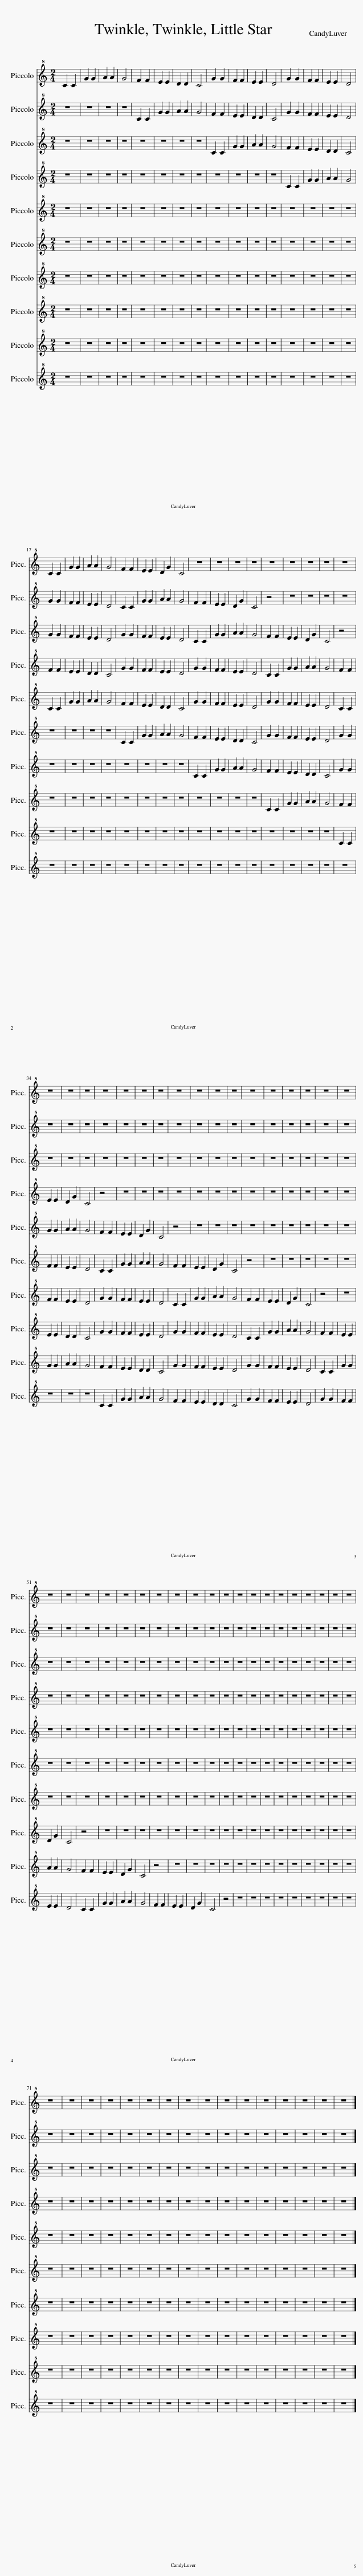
X:1
%%score 1 2 3 4 5 6 7 8 9 10
L:1/8
M:2/4
I:linebreak $
K:C
V:1 treble+8
V:2 treble+8
V:3 treble+8
V:4 treble+8
V:5 treble+8
V:6 treble+8
V:7 treble+8
V:8 treble+8
V:9 treble+8
V:10 treble+8
V:1
 C2 C2 | G2 G2 | A2 A2 | G4 | F2 F2 | %5
 E2 E2 | D2 D2 | C4 | G2 G2 | F2 F2 | %10
 E2 E2 | D4 | G2 G2 | F2 F2 | E2 E2 | %15
 D4 |$ C2 C2 | G2 G2 | A2 A2 | G4 | %20
 F2 F2 | E2 E2 | D2 G2 | C4 | z4 | %25
 z4 | z4 | z4 | z4 | z4 | %30
 z4 | z4 | z4 |$ z4 | z4 | %35
 z4 | z4 | z4 | z4 | z4 | %40
 z4 | z4 | z4 | z4 | z4 | %45
 z4 | z4 | z4 | z4 | z4 |$ %50
 z4 | z4 | z4 | z4 | z4 | %55
 z4 | z4 | z4 | z4 | z4 | %60
 z4 | z4 | z4 | z4 | z4 | %65
 z4 | z4 | z4 | z4 | z4 |$ %70
 z4 | z4 | z4 | z4 | z4 | %75
 z4 | z4 | z4 | z4 | z4 | %80
 z4 | z4 | z4 | z4 | z4 | %85
 z4 |] %86
V:2
 z4 | z4 | z4 | z4 | C2 C2 | %5
 G2 G2 | A2 A2 | G4 | F2 F2 | E2 E2 | %10
 D2 D2 | C4 | G2 G2 | F2 F2 | E2 E2 | %15
 D4 |$ G2 G2 | F2 F2 | E2 E2 | D4 | %20
 C2 C2 | G2 G2 | A2 A2 | G4 | F2 F2 | %25
 E2 E2 | D2 G2 | C4 | z4 | z4 | %30
 z4 | z4 | z4 |$ z4 | z4 | %35
 z4 | z4 | z4 | z4 | z4 | %40
 z4 | z4 | z4 | z4 | z4 | %45
 z4 | z4 | z4 | z4 | z4 |$ %50
 z4 | z4 | z4 | z4 | z4 | %55
 z4 | z4 | z4 | z4 | z4 | %60
 z4 | z4 | z4 | z4 | z4 | %65
 z4 | z4 | z4 | z4 | z4 |$ %70
 z4 | z4 | z4 | z4 | z4 | %75
 z4 | z4 | z4 | z4 | z4 | %80
 z4 | z4 | z4 | z4 | z4 | %85
 z4 |] %86
V:3
 z4 | z4 | z4 | z4 | z4 | %5
 z4 | z4 | z4 | C2 C2 | G2 G2 | %10
 A2 A2 | G4 | F2 F2 | E2 E2 | D2 D2 | %15
 C4 |$ G2 G2 | F2 F2 | E2 E2 | D4 | %20
 G2 G2 | F2 F2 | E2 E2 | D4 | C2 C2 | %25
 G2 G2 | A2 A2 | G4 | F2 F2 | E2 E2 | %30
 D2 G2 | C4 | z4 |$ z4 | z4 | %35
 z4 | z4 | z4 | z4 | z4 | %40
 z4 | z4 | z4 | z4 | z4 | %45
 z4 | z4 | z4 | z4 | z4 |$ %50
 z4 | z4 | z4 | z4 | z4 | %55
 z4 | z4 | z4 | z4 | z4 | %60
 z4 | z4 | z4 | z4 | z4 | %65
 z4 | z4 | z4 | z4 | z4 |$ %70
 z4 | z4 | z4 | z4 | z4 | %75
 z4 | z4 | z4 | z4 | z4 | %80
 z4 | z4 | z4 | z4 | z4 | %85
 z4 |] %86
V:4
 z4 | z4 | z4 | z4 | z4 | %5
 z4 | z4 | z4 | z4 | z4 | %10
 z4 | z4 | C2 C2 | G2 G2 | A2 A2 | %15
 G4 |$ F2 F2 | E2 E2 | D2 D2 | C4 | %20
 G2 G2 | F2 F2 | E2 E2 | D4 | G2 G2 | %25
 F2 F2 | E2 E2 | D4 | C2 C2 | G2 G2 | %30
 A2 A2 | G4 | F2 F2 |$ E2 E2 | D2 G2 | %35
 C4 | z4 | z4 | z4 | z4 | %40
 z4 | z4 | z4 | z4 | z4 | %45
 z4 | z4 | z4 | z4 | z4 |$ %50
 z4 | z4 | z4 | z4 | z4 | %55
 z4 | z4 | z4 | z4 | z4 | %60
 z4 | z4 | z4 | z4 | z4 | %65
 z4 | z4 | z4 | z4 | z4 |$ %70
 z4 | z4 | z4 | z4 | z4 | %75
 z4 | z4 | z4 | z4 | z4 | %80
 z4 | z4 | z4 | z4 | z4 | %85
 z4 |] %86
V:5
 z4 | z4 | z4 | z4 | z4 | %5
 z4 | z4 | z4 | z4 | z4 | %10
 z4 | z4 | z4 | z4 | z4 | %15
 z4 |$ C2 C2 | G2 G2 | A2 A2 | G4 | %20
 F2 F2 | E2 E2 | D2 D2 | C4 | G2 G2 | %25
 F2 F2 | E2 E2 | D4 | G2 G2 | F2 F2 | %30
 E2 E2 | D4 | C2 C2 |$ G2 G2 | A2 A2 | %35
 G4 | F2 F2 | E2 E2 | D2 G2 | C4 | %40
 z4 | z4 | z4 | z4 | z4 | %45
 z4 | z4 | z4 | z4 | z4 |$ %50
 z4 | z4 | z4 | z4 | z4 | %55
 z4 | z4 | z4 | z4 | z4 | %60
 z4 | z4 | z4 | z4 | z4 | %65
 z4 | z4 | z4 | z4 | z4 |$ %70
 z4 | z4 | z4 | z4 | z4 | %75
 z4 | z4 | z4 | z4 | z4 | %80
 z4 | z4 | z4 | z4 | z4 | %85
 z4 |] %86
V:6
 z4 | z4 | z4 | z4 | z4 | %5
 z4 | z4 | z4 | z4 | z4 | %10
 z4 | z4 | z4 | z4 | z4 | %15
 z4 |$ z4 | z4 | z4 | z4 | %20
 C2 C2 | G2 G2 | A2 A2 | G4 | F2 F2 | %25
 E2 E2 | D2 D2 | C4 | G2 G2 | F2 F2 | %30
 E2 E2 | D4 | G2 G2 |$ F2 F2 | E2 E2 | %35
 D4 | C2 C2 | G2 G2 | A2 A2 | G4 | %40
 F2 F2 | E2 E2 | D2 G2 | C4 | z4 | %45
 z4 | z4 | z4 | z4 | z4 |$ %50
 z4 | z4 | z4 | z4 | z4 | %55
 z4 | z4 | z4 | z4 | z4 | %60
 z4 | z4 | z4 | z4 | z4 | %65
 z4 | z4 | z4 | z4 | z4 |$ %70
 z4 | z4 | z4 | z4 | z4 | %75
 z4 | z4 | z4 | z4 | z4 | %80
 z4 | z4 | z4 | z4 | z4 | %85
 z4 |] %86
V:7
 z4 | z4 | z4 | z4 | z4 | %5
 z4 | z4 | z4 | z4 | z4 | %10
 z4 | z4 | z4 | z4 | z4 | %15
 z4 |$ z4 | z4 | z4 | z4 | %20
 z4 | z4 | z4 | z4 | C2 C2 | %25
 G2 G2 | A2 A2 | G4 | F2 F2 | E2 E2 | %30
 D2 D2 | C4 | G2 G2 |$ F2 F2 | E2 E2 | %35
 D4 | G2 G2 | F2 F2 | E2 E2 | D4 | %40
 C2 C2 | G2 G2 | A2 A2 | G4 | F2 F2 | %45
 E2 E2 | D2 G2 | C4 | z4 | z4 |$ %50
 z4 | z4 | z4 | z4 | z4 | %55
 z4 | z4 | z4 | z4 | z4 | %60
 z4 | z4 | z4 | z4 | z4 | %65
 z4 | z4 | z4 | z4 | z4 |$ %70
 z4 | z4 | z4 | z4 | z4 | %75
 z4 | z4 | z4 | z4 | z4 | %80
 z4 | z4 | z4 | z4 | z4 | %85
 z4 |] %86
V:8
 z4 | z4 | z4 | z4 | z4 | %5
 z4 | z4 | z4 | z4 | z4 | %10
 z4 | z4 | z4 | z4 | z4 | %15
 z4 |$ z4 | z4 | z4 | z4 | %20
 z4 | z4 | z4 | z4 | z4 | %25
 z4 | z4 | z4 | C2 C2 | G2 G2 | %30
 A2 A2 | G4 | F2 F2 |$ E2 E2 | D2 D2 | %35
 C4 | G2 G2 | F2 F2 | E2 E2 | D4 | %40
 G2 G2 | F2 F2 | E2 E2 | D4 | C2 C2 | %45
 G2 G2 | A2 A2 | G4 | F2 F2 | E2 E2 |$ %50
 D2 G2 | C4 | z4 | z4 | z4 | %55
 z4 | z4 | z4 | z4 | z4 | %60
 z4 | z4 | z4 | z4 | z4 | %65
 z4 | z4 | z4 | z4 | z4 |$ %70
 z4 | z4 | z4 | z4 | z4 | %75
 z4 | z4 | z4 | z4 | z4 | %80
 z4 | z4 | z4 | z4 | z4 | %85
 z4 |] %86
V:9
 z4 | z4 | z4 | z4 | z4 | %5
 z4 | z4 | z4 | z4 | z4 | %10
 z4 | z4 | z4 | z4 | z4 | %15
 z4 |$ z4 | z4 | z4 | z4 | %20
 z4 | z4 | z4 | z4 | z4 | %25
 z4 | z4 | z4 | z4 | z4 | %30
 z4 | z4 | C2 C2 |$ G2 G2 | A2 A2 | %35
 G4 | F2 F2 | E2 E2 | D2 D2 | C4 | %40
 G2 G2 | F2 F2 | E2 E2 | D4 | G2 G2 | %45
 F2 F2 | E2 E2 | D4 | C2 C2 | G2 G2 |$ %50
 A2 A2 | G4 | F2 F2 | E2 E2 | D2 G2 | %55
 C4 | z4 | z4 | z4 | z4 | %60
 z4 | z4 | z4 | z4 | z4 | %65
 z4 | z4 | z4 | z4 | z4 |$ %70
 z4 | z4 | z4 | z4 | z4 | %75
 z4 | z4 | z4 | z4 | z4 | %80
 z4 | z4 | z4 | z4 | z4 | %85
 z4 |] %86
V:10
 z4 | z4 | z4 | z4 | z4 | %5
 z4 | z4 | z4 | z4 | z4 | %10
 z4 | z4 | z4 | z4 | z4 | %15
 z4 |$ z4 | z4 | z4 | z4 | %20
 z4 | z4 | z4 | z4 | z4 | %25
 z4 | z4 | z4 | z4 | z4 | %30
 z4 | z4 | z4 |$ z4 | z4 | %35
 z4 | C2 C2 | G2 G2 | A2 A2 | G4 | %40
 F2 F2 | E2 E2 | D2 D2 | C4 | G2 G2 | %45
 F2 F2 | E2 E2 | D4 | G2 G2 | F2 F2 |$ %50
 E2 E2 | D4 | C2 C2 | G2 G2 | A2 A2 | %55
 G4 | F2 F2 | E2 E2 | D2 G2 | C4 | %60
 z4 | z4 | z4 | z4 | z4 | %65
 z4 | z4 | z4 | z4 | z4 |$ %70
 z4 | z4 | z4 | z4 | z4 | %75
 z4 | z4 | z4 | z4 | z4 | %80
 z4 | z4 | z4 | z4 | z4 | %85
 z4 |] %86
